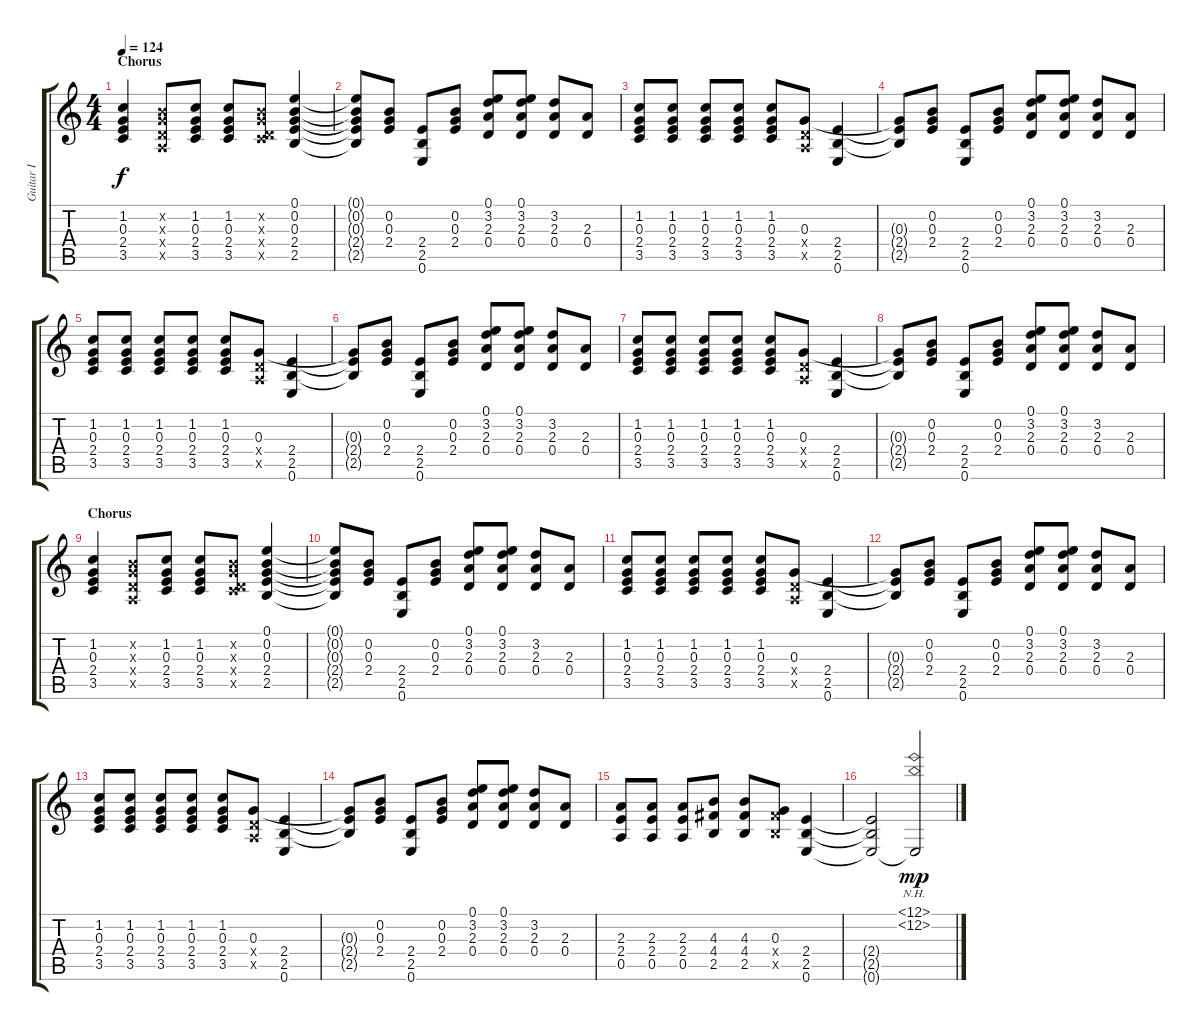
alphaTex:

\track ("Guitar I" "Guitar I") {instrument acousticguitarsteel}
\staff {score tabs}
\tuning (E4 B3 G3 D3 A2 E2) {hide}
\ts (4 4)
\section ("" "Chorus")
\tempo 124
\clef g2
\ks c
(1.2 0.3 2.4 3.5).4{dy f} (0.2{x} 0.3{x} 0.4{x} 0.5{x}).8 (1.2 0.3 2.4 3.5).8 (1.2 0.3 2.4 3.5).8 (0.2{x} 0.3{x} 0.4{x} 3.5{x}).8 (0.1 0.2 0.3 2.4 2.5).4 |
(0.1{t} 0.2{t} 0.3{t} 2.4{t} 2.5{t}).8 (0.2 0.3 2.4).8 (2.4 2.5 0.6).8 (0.2 0.3 2.4).8 (0.1 3.2 2.3 0.4).8 (0.1 3.2 2.3 0.4).8 (3.2 2.3 0.4).8 (2.3 0.4).8 |
(1.2 0.3 2.4 3.5).8 (1.2 0.3 2.4 3.5).8 (1.2 0.3 2.4 3.5).8 (1.2 0.3 2.4 3.5).8 (1.2 0.3 2.4 3.5).8 (0.3 0.4{x} 0.5{x}).8 (2.4 2.5 0.6).4 |
(0.3{t} 2.4{t} 2.5{t}).8 (0.2 0.3 2.4).8 (2.4 2.5 0.6).8 (0.2 0.3 2.4).8 (0.1 3.2 2.3 0.4).8 (0.1 3.2 2.3 0.4).8 (3.2 2.3 0.4).8 (2.3 0.4).8 |
(1.2 0.3 2.4 3.5).8 (1.2 0.3 2.4 3.5).8 (1.2 0.3 2.4 3.5).8 (1.2 0.3 2.4 3.5).8 (1.2 0.3 2.4 3.5).8 (0.3 0.4{x} 0.5{x}).8 (2.4 2.5 0.6).4 |
(0.3{t} 2.4{t} 2.5{t}).8 (0.2 0.3 2.4).8 (2.4 2.5 0.6).8 (0.2 0.3 2.4).8 (0.1 3.2 2.3 0.4).8 (0.1 3.2 2.3 0.4).8 (3.2 2.3 0.4).8 (2.3 0.4).8 |
(1.2 0.3 2.4 3.5).8 (1.2 0.3 2.4 3.5).8 (1.2 0.3 2.4 3.5).8 (1.2 0.3 2.4 3.5).8 (1.2 0.3 2.4 3.5).8 (0.3 0.4{x} 0.5{x}).8 (2.4 2.5 0.6).4 |
(0.3{t} 2.4{t} 2.5{t}).8 (0.2 0.3 2.4).8 (2.4 2.5 0.6).8 (0.2 0.3 2.4).8 (0.1 3.2 2.3 0.4).8 (0.1 3.2 2.3 0.4).8 (3.2 2.3 0.4).8 (2.3 0.4).8 |
\section ("" "Chorus")
(1.2 0.3 2.4 3.5).4 (0.2{x} 0.3{x} 0.4{x} 0.5{x}).8 (1.2 0.3 2.4 3.5).8 (1.2 0.3 2.4 3.5).8 (0.2{x} 0.3{x} 0.4{x} 3.5{x}).8 (0.1 0.2 0.3 2.4 2.5).4 |
(0.1{t} 0.2{t} 0.3{t} 2.4{t} 2.5{t}).8 (0.2 0.3 2.4).8 (2.4 2.5 0.6).8 (0.2 0.3 2.4).8 (0.1 3.2 2.3 0.4).8 (0.1 3.2 2.3 0.4).8 (3.2 2.3 0.4).8 (2.3 0.4).8 |
(1.2 0.3 2.4 3.5).8 (1.2 0.3 2.4 3.5).8 (1.2 0.3 2.4 3.5).8 (1.2 0.3 2.4 3.5).8 (1.2 0.3 2.4 3.5).8 (0.3 0.4{x} 0.5{x}).8 (2.4 2.5 0.6).4 |
(0.3{t} 2.4{t} 2.5{t}).8 (0.2 0.3 2.4).8 (2.4 2.5 0.6).8 (0.2 0.3 2.4).8 (0.1 3.2 2.3 0.4).8 (0.1 3.2 2.3 0.4).8 (3.2 2.3 0.4).8 (2.3 0.4).8 |
(1.2 0.3 2.4 3.5).8 (1.2 0.3 2.4 3.5).8 (1.2 0.3 2.4 3.5).8 (1.2 0.3 2.4 3.5).8 (1.2 0.3 2.4 3.5).8 (0.3 0.4{x} 0.5{x}).8 (2.4 2.5 0.6).4 |
(0.3{t} 2.4{t} 2.5{t}).8 (0.2 0.3 2.4).8 (2.4 2.5 0.6).8 (0.2 0.3 2.4).8 (0.1 3.2 2.3 0.4).8 (0.1 3.2 2.3 0.4).8 (3.2 2.3 0.4).8 (2.3 0.4).8 |
(2.3 2.4 0.5).8 (2.3 2.4 0.5).8 (2.3 2.4 0.5).8 (4.3 4.4 2.5).8 (4.3 4.4 2.5).8 (0.3 4.4{x} 2.5{x}).8 (2.4 2.5 0.6).4 |
(2.4{t} 2.5{t} 0.6{t}).2 (12.1{nh} 12.2{nh} 0.6{t}).2{dy mp}
